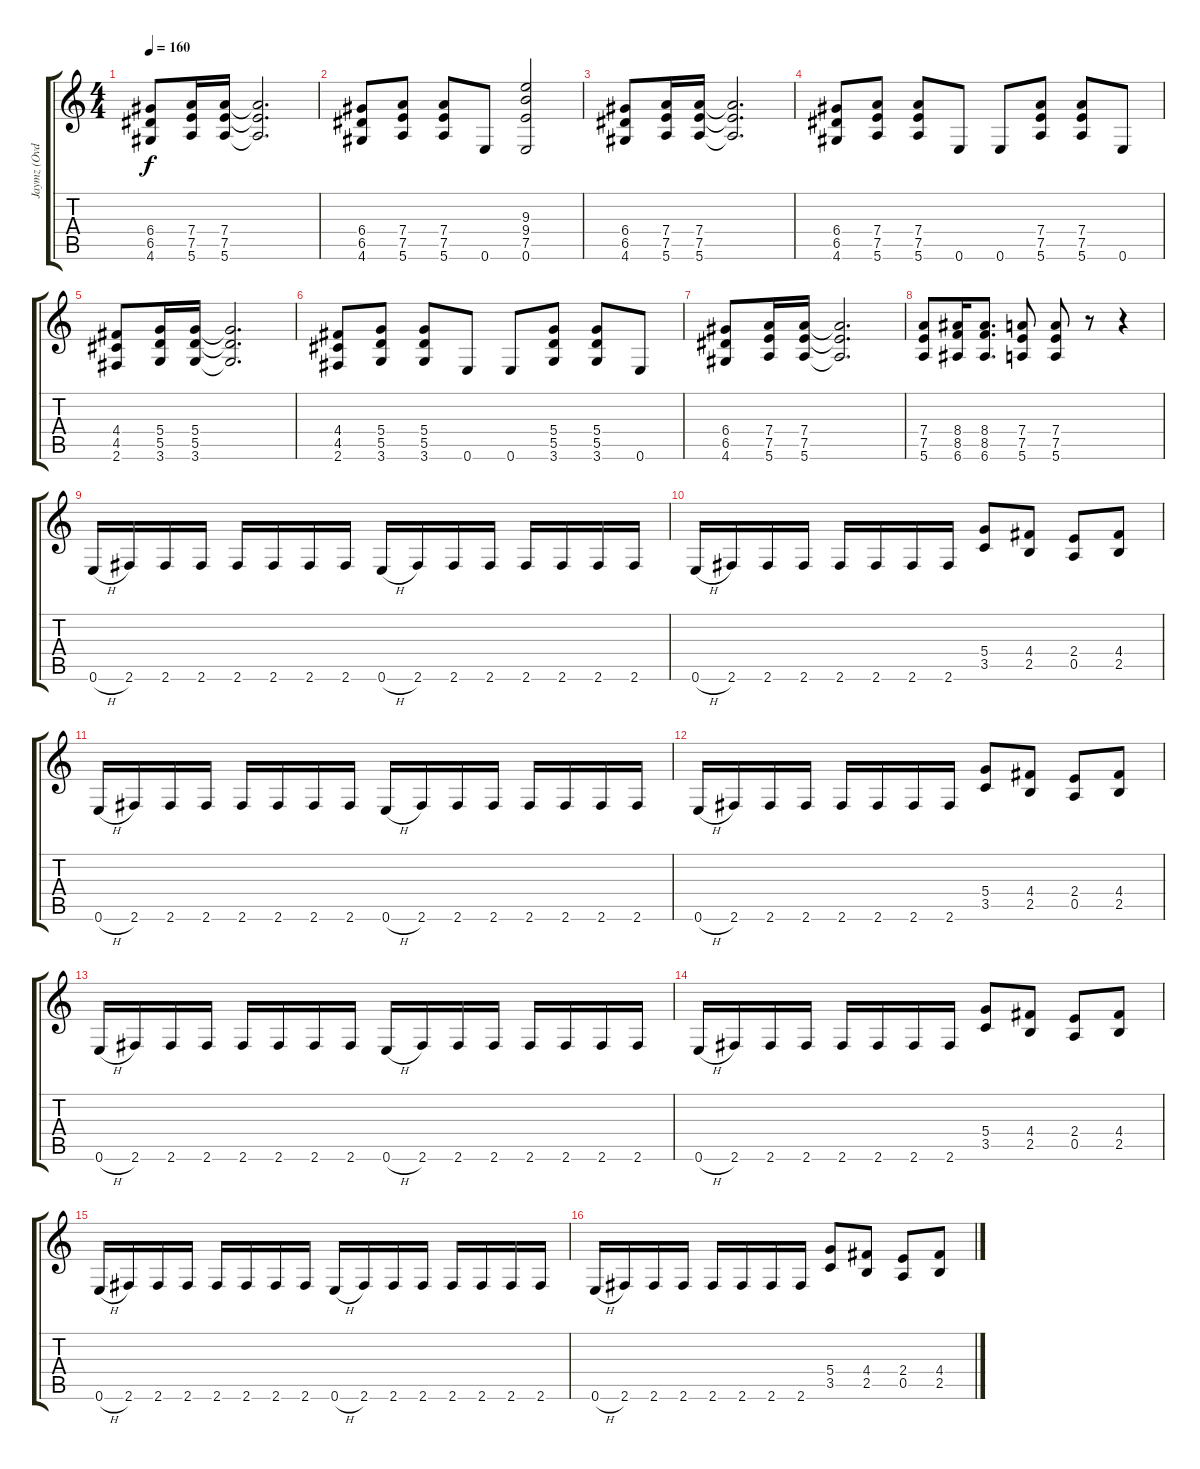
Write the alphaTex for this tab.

\track ("Jaymz (Ovd Gtr)" "Jaymz (Ovd") {instrument distortionguitar}
\staff {score tabs}
\tuning (E4 B3 G3 D3 A2 E2) {hide}
\ts (4 4)
\tempo 160
\clef g2
\ks c
(6.4 6.5 4.6).8{dy f} (7.4 7.5 5.6).16 (7.4 7.5 5.6).16 (7.4{t} 7.5{t} 5.6{t}).2{d} |
(6.4 6.5 4.6).8 (7.4 7.5 5.6).8 (7.4 7.5 5.6).8 0.6.8 (9.3 9.4 7.5 0.6).2 |
(6.4 6.5 4.6).8 (7.4 7.5 5.6).16 (7.4 7.5 5.6).16 (7.4{t} 7.5{t} 5.6{t}).2{d} |
(6.4 6.5 4.6).8 (7.4 7.5 5.6).8 (7.4 7.5 5.6).8 0.6.8 0.6.8 (7.4 7.5 5.6).8 (7.4 7.5 5.6).8 0.6.8 |
(4.4 4.5 2.6).8 (5.4 5.5 3.6).16 (5.4 5.5 3.6).16 (5.4{t} 5.5{t} 3.6{t}).2{d} |
(4.4 4.5 2.6).8 (5.4 5.5 3.6).8 (5.4 5.5 3.6).8 0.6.8 0.6.8 (5.4 5.5 3.6).8 (5.4 5.5 3.6).8 0.6.8 |
(6.4 6.5 4.6).8 (7.4 7.5 5.6).16 (7.4 7.5 5.6).16 (7.4{t} 7.5{t} 5.6{t}).2{d} |
(7.4 7.5 5.6).8 (8.4 8.5 6.6).16 (8.4 8.5 6.6).8{d} (7.4 7.5 5.6).8 (7.4 7.5 5.6).8 r.8 r.4 |
0.6{h}.16 2.6.16 2.6.16 2.6.16 2.6.16 2.6.16 2.6.16 2.6.16 0.6{h}.16 2.6.16 2.6.16 2.6.16 2.6.16 2.6.16 2.6.16 2.6.16 |
0.6{h}.16 2.6.16 2.6.16 2.6.16 2.6.16 2.6.16 2.6.16 2.6.16 (5.4 3.5).8 (4.4 2.5).8 (2.4 0.5).8 (4.4 2.5).8 |
0.6{h}.16 2.6.16 2.6.16 2.6.16 2.6.16 2.6.16 2.6.16 2.6.16 0.6{h}.16 2.6.16 2.6.16 2.6.16 2.6.16 2.6.16 2.6.16 2.6.16 |
0.6{h}.16 2.6.16 2.6.16 2.6.16 2.6.16 2.6.16 2.6.16 2.6.16 (5.4 3.5).8 (4.4 2.5).8 (2.4 0.5).8 (4.4 2.5).8 |
0.6{h}.16 2.6.16 2.6.16 2.6.16 2.6.16 2.6.16 2.6.16 2.6.16 0.6{h}.16 2.6.16 2.6.16 2.6.16 2.6.16 2.6.16 2.6.16 2.6.16 |
0.6{h}.16 2.6.16 2.6.16 2.6.16 2.6.16 2.6.16 2.6.16 2.6.16 (5.4 3.5).8 (4.4 2.5).8 (2.4 0.5).8 (4.4 2.5).8 |
0.6{h}.16 2.6.16 2.6.16 2.6.16 2.6.16 2.6.16 2.6.16 2.6.16 0.6{h}.16 2.6.16 2.6.16 2.6.16 2.6.16 2.6.16 2.6.16 2.6.16 |
0.6{h}.16 2.6.16 2.6.16 2.6.16 2.6.16 2.6.16 2.6.16 2.6.16 (5.4 3.5).8 (4.4 2.5).8 (2.4 0.5).8 (4.4 2.5).8
